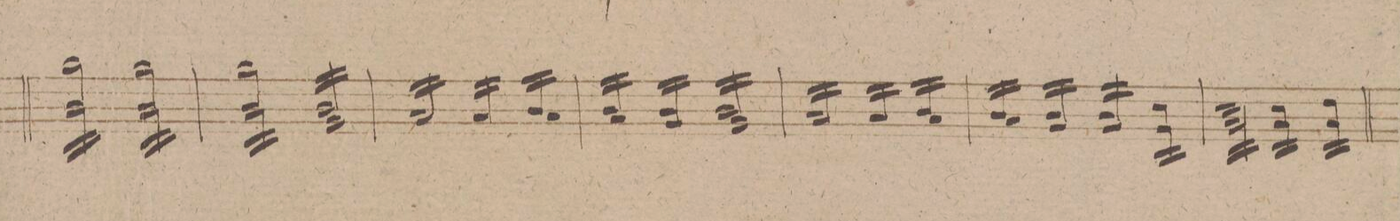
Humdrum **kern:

**kern	**dynam
*I"Violino 2do	*
*clefG2	*
*k[f#c#g#d#]	*
*met(c)	*
*M4/4	*
16gg#\LL 16b\	.
16gg#\ 16b\	.
16gg#\ 16b\	.
16gg#\ 16b\	.
16gg#\ 16b\	.
16gg#\ 16b\	.
16gg#\ 16b\	.
16gg#\JJ 16b\	.
16gg#\LL 16b\	.
16gg#\ 16b\	.
16gg#\ 16b\	.
16gg#\ 16b\	.
16gg#\ 16b\	.
16gg#\ 16b\	.
16gg#\ 16b\	.
16gg#\JJ 16b\	.
=43	=43
16gg#\LL 16b\	.
16gg#\ 16b\	.
16gg#\ 16b\	.
16gg#\ 16b\	.
16gg#\ 16b\	.
16gg#\ 16b\	.
16gg#\ 16b\	.
16gg#\JJ 16b\	.
16b/LL 16g#/	.
16b/ 16g#/	.
16b/ 16g#/	.
16b/ 16g#/	.
16b/ 16g#/	.
16b/ 16g#/	.
16b/ 16g#/	.
16b/JJ 16g#/	.
=44	=44
16a/LL	.
16a/	.
16a/	.
16a/	.
16a/	.
16a/	.
16a/	.
16a/JJ	.
16a/LL	.
16a/	.
16a/	.
16a/JJ	.
16b/LL 16a/	.
16b/ 16a/	.
16b/ 16a/	.
16b/JJ 16a/	.
=45	=45
16b/LL 16a/	.
16b/ 16a/	.
16b/ 16a/	.
16b/JJ 16a/	.
16b/LL 16g#/	.
16b/ 16g#/	.
16b/ 16g#/	.
16b/JJ 16g#/	.
16b/LL 16g#/	.
16b/ 16g#/	.
16b/ 16g#/	.
16b/ 16g#/	.
16b/ 16g#/	.
16b/ 16g#/	.
16b/ 16g#/	.
16b/JJ 16g#/	.
=46	=46
16a/LL	.
16a/	.
16a/	.
16a/	.
16a/	.
16a/	.
16a/	.
16a/JJ	.
16a/LL	.
16a/	.
16a/	.
16a/JJ	.
16b/LL 16a/	.
16b/ 16a/	.
16b/ 16a/	.
16b/JJ 16a/	.
=47	=47
16b/LL 16a/	.
16b/ 16a/	.
16b/ 16a/	.
16b/JJ 16a/	.
16b/LL 16g#/	.
16b/ 16g#/	.
16b/ 16g#/	.
16b/JJ 16g#/	.
16b/LL 16g#/	.
16b/ 16g#/	.
16b/ 16g#/	.
16b/JJ 16g#/	.
16cc#\LL 16g#\	.
16cc#\ 16g#\	.
16cc#\ 16g#\	.
16cc#\JJ 16g#\	.
=48	=48
16cc#\LL 16a\	.
16cc#\ 16a\	.
16cc#\ 16a\	.
16cc#\ 16a\	.
16cc#\ 16a\	.
16cc#\ 16a\	.
16cc#\ 16a\	.
16cc#\JJ 16a\	.
16cc#\LL 16a\	.
16cc#\ 16a\	.
16cc#\ 16a\	.
16cc#\JJ 16a\	.
16dd#\LL 16a\	.
16dd#\ 16a\	.
16dd#\ 16a\	.
16dd#\JJ 16a\	.
=49	=49
*-	*-
